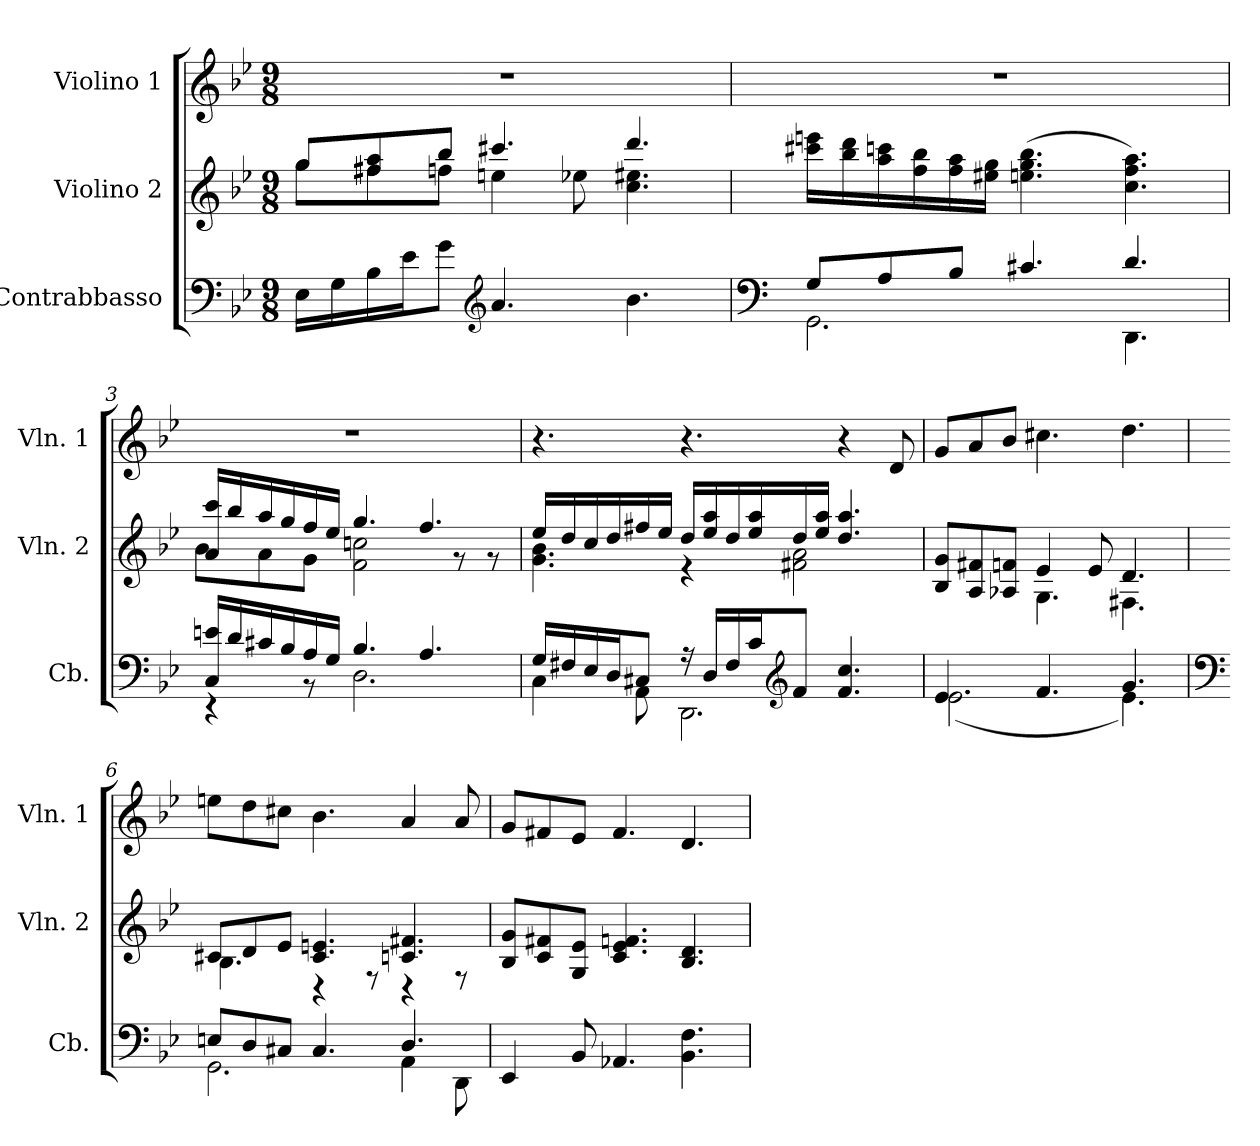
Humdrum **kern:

**kern	**kern	**kern
*part3	*part2	*part1
*staff3	*staff2	*staff1
*I"Contrabbasso	*I"Violino 2	*I"Violino 1
*I'Cb.	*I'Vln. 2	*I'Vln. 1
*clefF4	*clefG2	*clefG2
*ITrd7c12	*	*
*k[b-e-]	*k[b-e-]	*k[b-e-]
*M9/8	*M9/8	*M9/8
=1	=1	=1
*	*^	*
16EE-\LL	8gg/L	8gg\L	8%9r
16GG\	.	.	.
16BB-\	8ff#X/ 8aa/	8ff#\	.
16E-\J	.	.	.
8G\J	8bb-/J	8ffn\J	.
*clefG2	*	*	*
4.A/	4.ccc#X/	4een\	.
.	.	8ee-X\	.
4.B-\	4.ddd/	4.cc\ 4.ee#X\	.
*	*v	*v	*
=2	=2	=2
*clefF4	*	*
*^	*	*
8GG/L	2.GGG\	16ccc#X\ 16eeen\LL	8%9r
.	.	16bb-\ 16ddd\	.
8AA/	.	16aa\ 16cccn\	.
.	.	16ff\ 16bb-\	.
8BB-/J	.	16ff\ 16aa\	.
.	.	16ee#X\ 16gg\JJ	.
4.C#X/	.	(>4.een\ 4.gg\ 4.bb-\	.
4.D/	4.DDD\	4.cc\ 4.ff\ 4.aa\)	.
!!LO:LB:g=z
=3	=3	=3	=3
*	*	*^	*
16CC/ 16En/LL	4r	16a/ 16ccc/LL	8b-\L	8%9r
16D/	.	16bb-/	.	.
16C#X/	.	16aa/	8a\	.
16BB-/	.	16gg/	.	.
16AA/	8r	16ff/	8g\J	.
16GG/JJ	.	16ee-/JJ	.	.
4.BB-/	2.DD\	4.gg/	2f\ 2ccn\	.
4.AA/	.	4.ff/	.	.
.	.	.	8r	.
.	.	.	8r	.
=4	=4	=4	=4	=4
16GG/LL	4CC\	16ee-/LL	4.g\ 4.b-\	4.r
16FF#X/	.	16dd/	.	.
16EE-/	.	16cc/	.	.
16DD/J	.	16dd/	.	.
8CC#X/J	8AAA\	16ff#X/	.	.
.	.	16ee-/JJ	.	.
16r	2.DDD\	16dd/LL	4r	4.r
16DD/LL	.	16ee-/ 16aa/	.	.
16FF#/	.	16dd/	.	.
16C/J	.	16ee-/ 16aa/	.	.
*clefG2	*	*	*	*
8F/J	.	16dd/	2f#X\ 2a\	.
.	.	16ee-/ 16aa/JJ	.	.
4.F/ 4.c/	.	4.dd/ 4.aa/	.	4r
.	.	.	.	8d/
!!LO:LB:g=z
=5	=5	=5	=5	=5
4.E-/	(<2.E-\	8B-/ 8g/L	4.ryy	8g/L
.	.	8A/ 8f#X/	.	8a/
.	.	8A-X/ 8fn/J	.	8b-/J
4.F/	.	4e-/	4.G\	4.cc#X\
.	.	8e-/	.	.
4.G/	4.E-\)	4.d/	4.F#X\	4.dd\
=6	=6	=6	=6	=6
*clefF4	*	*	*	*
8EEn/L	2.GGG\	8c#X/L	4.B-\	8een\L
8DD/	.	8d/	.	8dd\
8CC#X/J	.	8e-/J	.	8cc#X\J
4.CC#/	.	4.c#/ 4.en/	4r	4.b-\
.	.	.	8r	.
4.DD/	4AAA\	4.cn/ 4.f#X/	4r	4a/
.	8DDD\	.	8r	8a/
*v	*v	*	*	*
*	*v	*v	*
=7	=7	=7
4EEE-/	8B-/ 8g/L	8g/L
.	8c/ 8f#X/	8f#X/
8BBB-/	8G/ 8e-/J	8e-/J
4.AAA-X/	4.c/ 4.e-/ 4.fn/	4.f#/
4.BBB-\ 4.FF\	4.B-/ 4.d/	4.d/
=	=	=
*-	*-	*-
